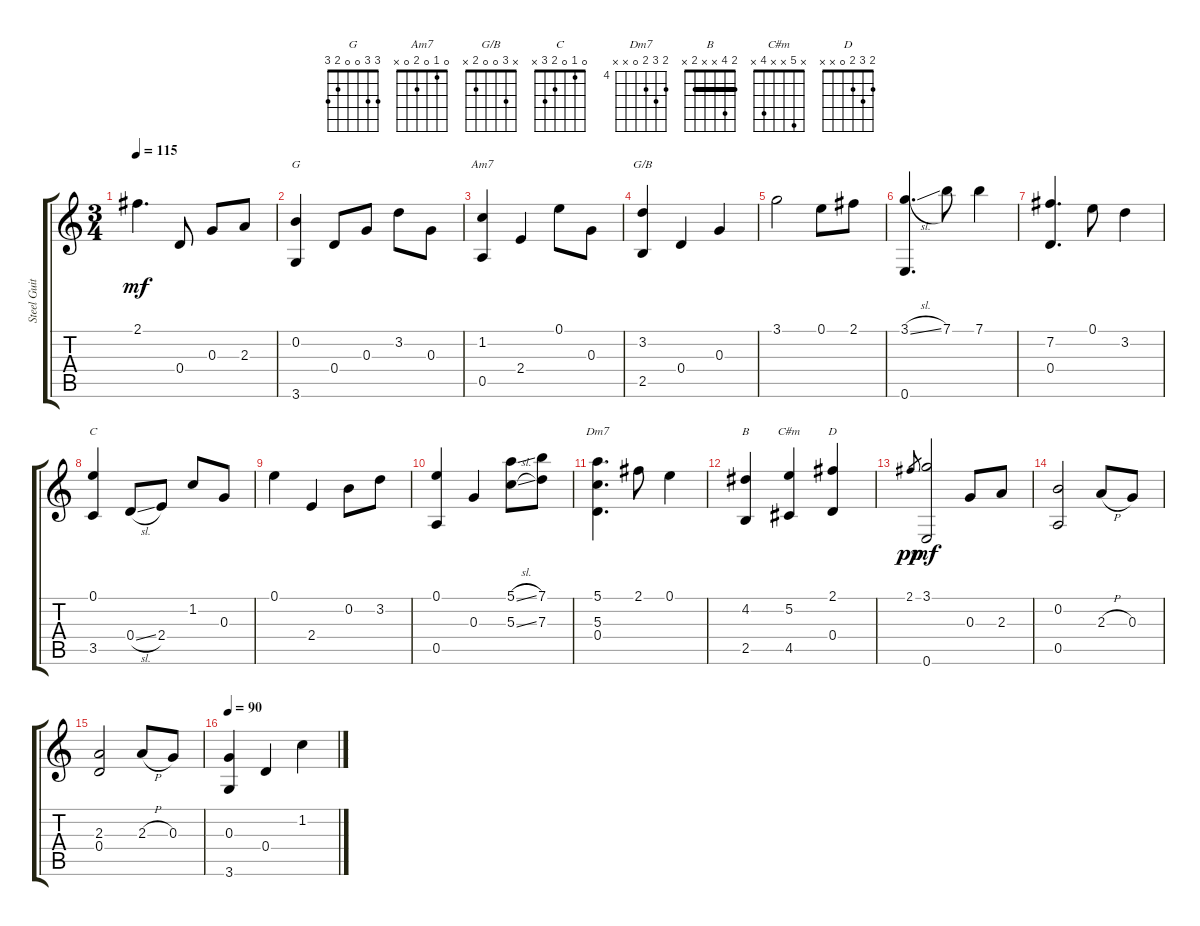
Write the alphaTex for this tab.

\track ("Steel Guitar" "Steel Guit") {instrument acousticguitarsteel}
\staff {score tabs}
\tuning (E4 B3 G3 D3 A2 E2) {hide}
\chord ("G" 3 3 0 0 2 3)
\chord ("Am7" 0 1 0 2 0 x)
\chord ("G/B" x 3 0 0 2 x)
\chord ("C" 0 1 0 2 3 x)
\chord ("Dm7" 5 6 5 0 x x) {firstfret 4}
\chord ("B" 2 4 x x 2 x) {barre 2}
\chord ("C#m" x 5 x x 4 x)
\chord ("D" 2 3 2 0 x x)
\ts (3 4)
\tempo 115
\clef g2
\ks c
2.1.4{d dy mf} 0.4.8 0.3.8 2.3.8 |
(0.2 3.6).4{ch "G"} 0.4.8 0.3.8 3.2.8 0.3.8 |
(1.2 0.5).4{ch "Am7"} 2.4.4 0.1.8 0.3.8 |
(3.2 2.5).4{ch "G/B"} 0.4.4 0.3.4 |
3.1.2 0.1.8 2.1.8 |
(3.1{sl} 0.6).4{d} 7.1.8 7.1.4 |
(7.2 0.4).4{d} 0.1.8 3.2.4 |
(0.1 3.5).4{ch "C"} 0.4{sl}.8 2.4.8 1.2.8 0.3.8 |
0.1.4 2.4.4 0.2.8 3.2.8 |
(0.1 0.5).4 0.3.4 (5.1{sl} 5.3{sl}).8 (7.1 7.3).8 |
(5.1 5.3 0.4).4{d ch "Dm7"} 2.1.8 0.1.4 |
(4.2 2.5).4{ch "B"} (5.2 4.5).4{ch "C#m"} (2.1 0.4).4{ch "D"} |
2.1.8{gr dy pp} (3.1 0.6).2{dy mf} 0.3.8 2.3.8 |
(0.2 0.5).2 2.3{h}.8 0.3.8 |
(2.3 0.4).2 2.3{h}.8 0.3.8 |
\tempo 90
(0.3 3.6).4 0.4.4 1.2.4
